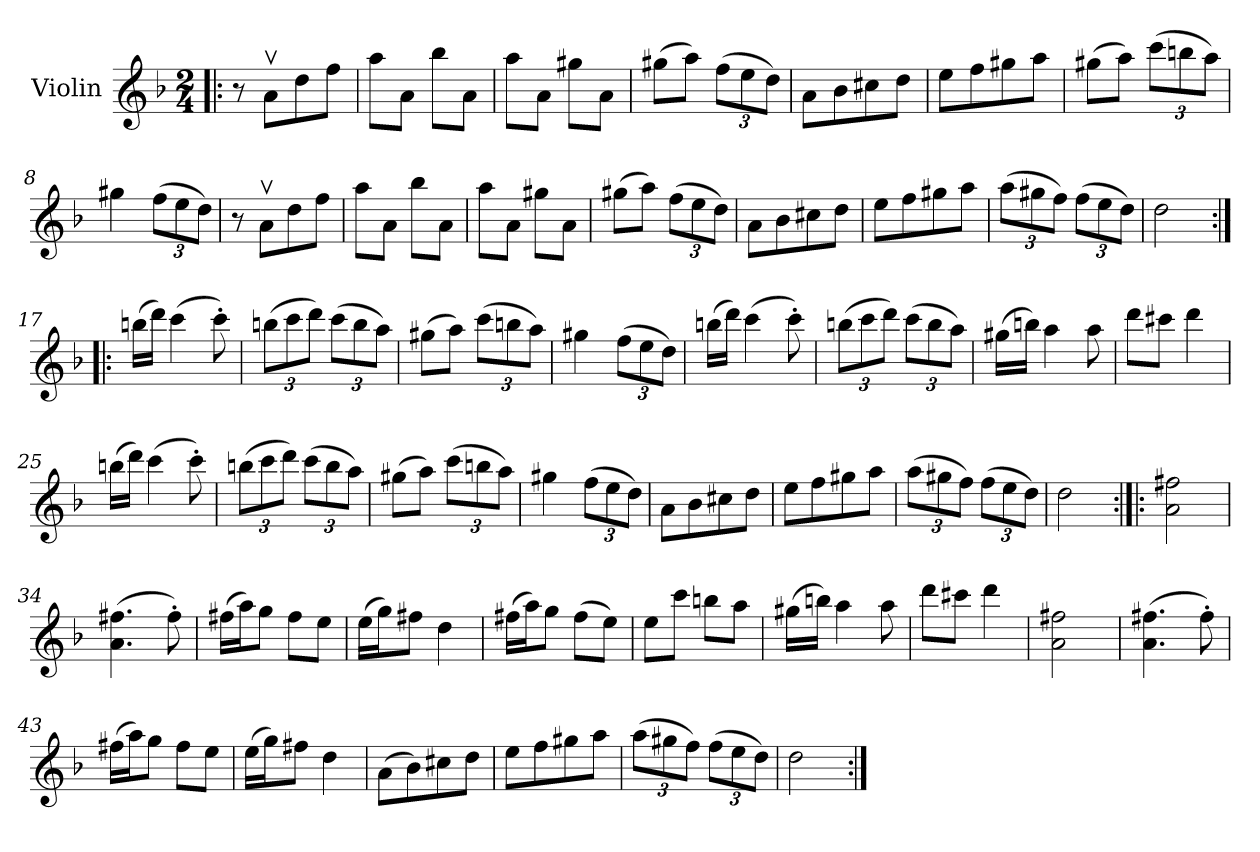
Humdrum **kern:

**kern
*part1
*staff1
*I"Violin
*I'Vln.
*clefG2
*k[b-]
*d:
*M2/4
=1!|:
8r
8av\L
8dd\
8ff\J
=2
8aa\L
8a\J
8bb-\L
8a\J
=3
8aa\L
8a\J
8gg#X\L
8a\J
=4
(>8gg#X\L
8aa\J)
*Xbrackettup
(>12ff\L
12ee\
12dd\J)
!!LO:LB:g=z
=5
8a\L
8b-\
8cc#X\
8dd\J
=6
8ee\L
8ff\
8gg#X\
8aa\J
=7
(>8gg#X\L
8aa\J)
(>12ccc\L
12bbn\
12aa\J)
=8
4gg#X\
(>12ff\L
12ee\
12dd\J)
=9
8r
8av\L
8dd\
8ff\J
!!LO:LB:g=z
=10
8aa\L
8a\J
8bb-\L
8a\J
=11
8aa\L
8a\J
8gg#X\L
8a\J
=12
(>8gg#X\L
8aa\J)
(>12ff\L
12ee\
12dd\J)
=13
8a\L
8b-\
8cc#X\
8dd\J
=14
8ee\L
8ff\
8gg#X\
8aa\J
!!LO:LB:g=z
=15
(>12aa\L
12gg#X\
12ff\J)
(>12ff\L
12ee\
12dd\J)
=16
2dd\
=17:|!|:
(>16bbn\LL
16ddd\JJ)
(>4ccc\
8ccc'\)
=18
(>12bbn\L
12ccc\
12ddd\J)
(>12ccc\L
12bb\
12aa\J)
!!LO:LB:g=z
=19
(>8gg#X\L
8aa\J)
(>12ccc\L
12bbn\
12aa\J)
=20
4gg#X\
(>12ff\L
12ee\
12dd\J)
=21
(>16bbn\LL
16ddd\JJ)
(>4ccc\
8ccc'\)
=22
(>12bbn\L
12ccc\
12ddd\J)
(>12ccc\L
12bb\
12aa\J)
!!LO:LB:g=z
=23
(>16gg#X\LL
16bbn\JJ)
4aa\
8aa\
=24
8ddd\L
8ccc#X\J
4ddd\
=25
(>16bbn\LL
16ddd\JJ)
(>4ccc\
8ccc'\)
=26
(>12bbn\L
12ccc\
12ddd\J)
(>12ccc\L
12bb\
12aa\J)
=27
(>8gg#X\L
8aa\J)
(>12ccc\L
12bbn\
12aa\J)
!!LO:LB:g=z
=28
4gg#X\
(>12ff\L
12ee\
12dd\J)
=29
8a\L
8b-\
8cc#X\
8dd\J
=30
8ee\L
8ff\
8gg#X\
8aa\J
=31
(>12aa\L
12gg#X\
12ff\J)
(>12ff\L
12ee\
12dd\J)
=32
2dd\
!!LO:LB:g=z
=33:|!|:
2a\ 2ff#X\
=34
(>4.a\ 4.ff#X\
8ff#'\)
=35
(>16ff#X\LL
16aa\J)
8gg\J
8ff#\L
8ee\J
=36
(>16ee\LL
16gg\J)
8ff#X\J
4dd\
=37
(>16ff#X\LL
16aa\J)
8gg\J
(>8ff#\L
8ee\J)
!!LO:LB:g=z
=38
8ee\L
8ccc\J
8bbn\L
8aa\J
=39
(>16gg#X\LL
16bbn\JJ)
4aa\
8aa\
=40
8ddd\L
8ccc#X\J
4ddd\
=41
2a\ 2ff#X\
=42
(>4.a\ 4.ff#X\
8ff#'\)
=43
(>16ff#X\LL
16aa\J)
8gg\J
8ff#\L
8ee\J
!!LO:LB:g=z
=44
(>16ee\LL
16gg\J)
8ff#X\J
4dd\
=45
(>8a\L
8b-\)
8cc#X\
8dd\J
=46
8ee\L
8ff\
8gg#X\
8aa\J
=47
(>12aa\L
12gg#X\
12ff\J)
(>12ff\L
12ee\
12dd\J)
=48
2dd\
=:|!
*-
